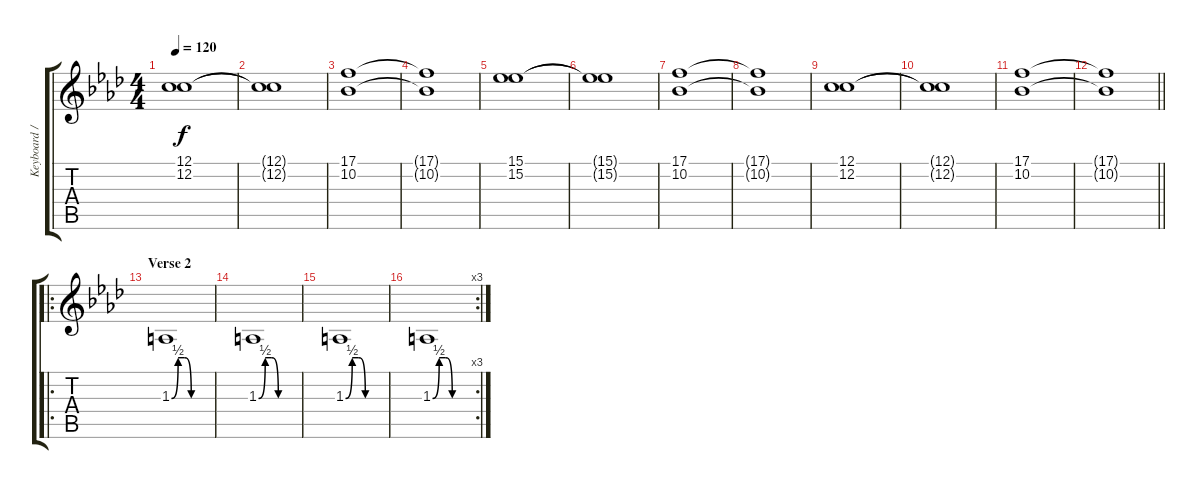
\track ("Keyboard / FX" "Keyboard /") {instrument lead8bassandlead}
\staff {score tabs}
\tuning (C4 C4 Ab3 Eb3 Bb2 F2) {hide}
\ts (4 4)
\tempo 120
\clef g2
\ks fminor
(12.1 12.2).1{dy f} |
(12.1{t} 12.2{t}).1 |
(17.1 10.2).1 |
(17.1{t} 10.2{t}).1 |
(15.1 15.2).1 |
(15.1{t} 15.2{t}).1 |
(17.1 10.2).1 |
(17.1{t} 10.2{t}).1 |
(12.1 12.2).1 |
(12.1{t} 12.2{t}).1 |
(17.1 10.2).1 |
\barLineRight lightlight
(17.1{t} 10.2{t}).1 |
\ro
\section ("" "Verse 2")
1.3{be (custom 0 0 10 2 20 2 30 0 60 0)}.1{volume 6 instrument lead8bassandlead} |
1.3{be (custom 0 0 10 2 20 2 30 0 60 0)}.1 |
1.3{be (custom 0 0 10 2 20 2 30 0 60 0)}.1 |
\rc 3
1.3{be (custom 0 0 10 2 20 2 30 0 60 0)}.1
